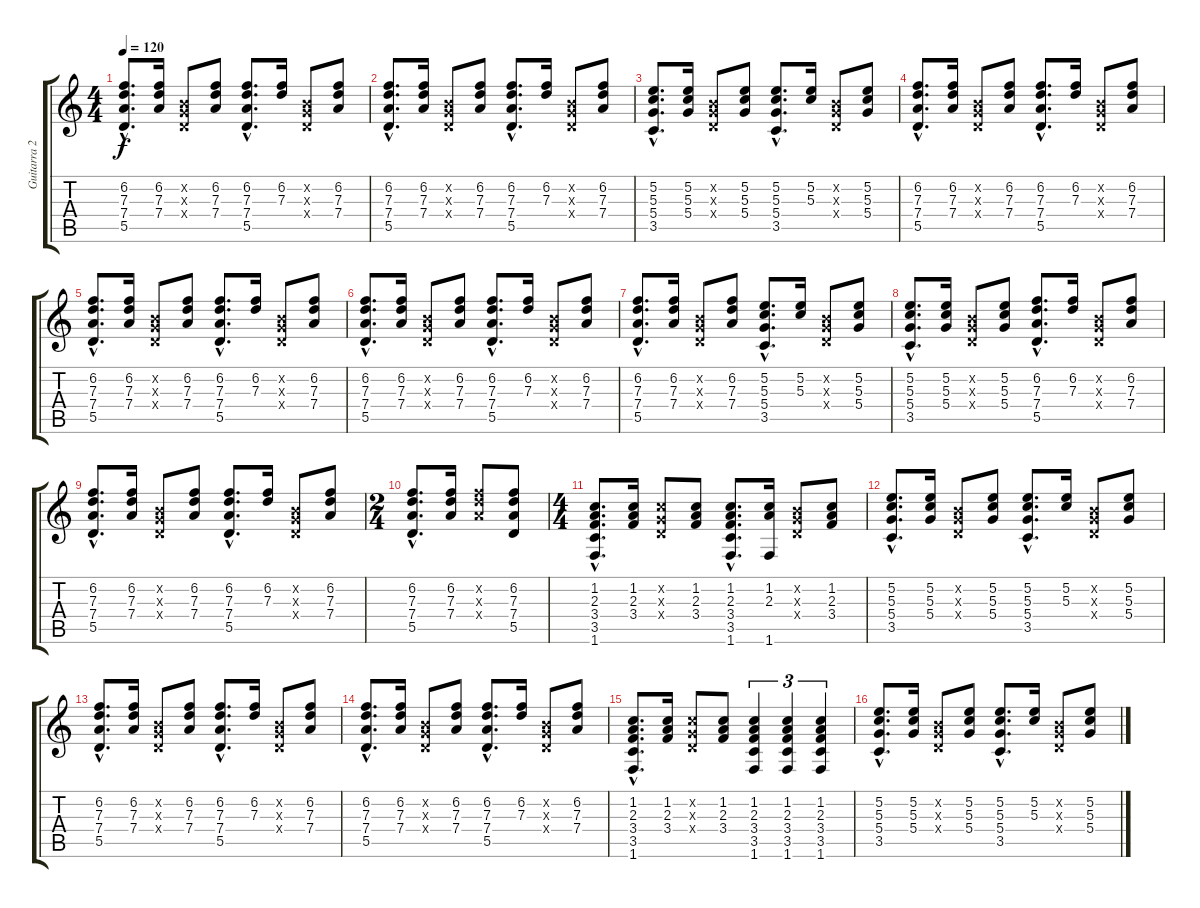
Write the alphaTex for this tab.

\track ("Guitarra 2 - Frank" "Guitarra 2") {instrument electricguitarclean}
\staff {score tabs}
\tuning (E4 B3 G3 D3 A2 E2) {hide}
\ts (4 4)
\tempo 120
\clef g2
\ks c
(6.2{hac} 7.3{hac} 7.4{hac} 5.5{hac}).8{d dy f} (6.2 7.3 7.4).16 (0.2{x} 0.3{x} 0.4{x}).8 (6.2 7.3 7.4).8 (6.2{hac} 7.3{hac} 7.4{hac} 5.5{hac}).8{d} (6.2 7.3).16 (0.2{x} 0.3{x} 0.4{x}).8 (6.2 7.3 7.4).8 |
(6.2{hac} 7.3{hac} 7.4{hac} 5.5{hac}).8{d} (6.2 7.3 7.4).16 (0.2{x} 0.3{x} 0.4{x}).8 (6.2 7.3 7.4).8 (6.2{hac} 7.3{hac} 7.4{hac} 5.5{hac}).8{d} (6.2 7.3).16 (0.2{x} 0.3{x} 0.4{x}).8 (6.2 7.3 7.4).8 |
(5.2{hac} 5.3{hac} 5.4{hac} 3.5{hac}).8{d} (5.2 5.3 5.4).16 (0.2{x} 0.3{x} 0.4{x}).8 (5.2 5.3 5.4).8 (5.2{hac} 5.3{hac} 5.4{hac} 3.5{hac}).8{d} (5.2 5.3).16 (0.2{x} 0.3{x} 0.4{x}).8 (5.2 5.3 5.4).8 |
(6.2{hac} 7.3{hac} 7.4{hac} 5.5{hac}).8{d} (6.2 7.3 7.4).16 (0.2{x} 0.3{x} 0.4{x}).8 (6.2 7.3 7.4).8 (6.2{hac} 7.3{hac} 7.4{hac} 5.5{hac}).8{d} (6.2 7.3).16 (0.2{x} 0.3{x} 0.4{x}).8 (6.2 7.3 7.4).8 |
(6.2{hac} 7.3{hac} 7.4{hac} 5.5{hac}).8{d} (6.2 7.3 7.4).16 (0.2{x} 0.3{x} 0.4{x}).8 (6.2 7.3 7.4).8 (6.2{hac} 7.3{hac} 7.4{hac} 5.5{hac}).8{d} (6.2 7.3).16 (0.2{x} 0.3{x} 0.4{x}).8 (6.2 7.3 7.4).8 |
(6.2{hac} 7.3{hac} 7.4{hac} 5.5{hac}).8{d} (6.2 7.3 7.4).16 (0.2{x} 0.3{x} 0.4{x}).8 (6.2 7.3 7.4).8 (6.2{hac} 7.3{hac} 7.4{hac} 5.5{hac}).8{d} (6.2 7.3).16 (0.2{x} 0.3{x} 0.4{x}).8 (6.2 7.3 7.4).8 |
(6.2{hac} 7.3{hac} 7.4{hac} 5.5{hac}).8{d} (6.2 7.3 7.4).16 (0.2{x} 0.3{x} 0.4{x}).8 (6.2 7.3 7.4).8 (5.2{hac} 5.3{hac} 5.4{hac} 3.5{hac}).8{d} (5.2 5.3).16 (0.2{x} 0.3{x} 0.4{x}).8 (5.2 5.3 5.4).8 |
(5.2{hac} 5.3{hac} 5.4{hac} 3.5{hac}).8{d} (5.2 5.3 5.4).16 (0.2{x} 0.3{x} 0.4{x}).8 (5.2 5.3 5.4).8 (6.2{hac} 7.3{hac} 7.4{hac} 5.5{hac}).8{d} (6.2 7.3).16 (0.2{x} 0.3{x} 0.4{x}).8 (6.2 7.3 7.4).8 |
(6.2{hac} 7.3{hac} 7.4{hac} 5.5{hac}).8{d} (6.2 7.3 7.4).16 (0.2{x} 0.3{x} 0.4{x}).8 (6.2 7.3 7.4).8 (6.2{hac} 7.3{hac} 7.4{hac} 5.5{hac}).8{d} (6.2 7.3).16 (0.2{x} 0.3{x} 0.4{x}).8 (6.2 7.3 7.4).8 |
\ts (2 4)
(6.2{hac} 7.3{hac} 7.4{hac} 5.5{hac}).8{d} (6.2 7.3 7.4).16 (6.2{x} 7.3{x} 7.4{x}).8 (6.2 7.3 7.4 5.5).8 |
\ts (4 4)
(1.2{hac} 2.3{hac} 3.4{hac} 3.5{hac} 1.6{hac}).8{d} (1.2 2.3 3.4).16 (1.2{x} 0.3{x} 0.4{x}).8 (1.2 2.3 3.4).8 (1.2{hac} 2.3{hac} 3.4{hac} 3.5{hac} 1.6{hac}).8{d} (1.2 2.3 1.6).16 (0.2{x} 0.3{x} 0.4{x}).8 (1.2 2.3 3.4).8 |
(5.2{hac} 5.3{hac} 5.4{hac} 3.5{hac}).8{d} (5.2 5.3 5.4).16 (0.2{x} 0.3{x} 0.4{x}).8 (5.2 5.3 5.4).8 (5.2{hac} 5.3{hac} 5.4{hac} 3.5{hac}).8{d} (5.2 5.3).16 (0.2{x} 0.3{x} 0.4{x}).8 (5.2 5.3 5.4).8 |
(6.2{hac} 7.3{hac} 7.4{hac} 5.5{hac}).8{d} (6.2 7.3 7.4).16 (0.2{x} 0.3{x} 0.4{x}).8 (6.2 7.3 7.4).8 (6.2{hac} 7.3{hac} 7.4{hac} 5.5{hac}).8{d} (6.2 7.3).16 (0.2{x} 0.3{x} 0.4{x}).8 (6.2 7.3 7.4).8 |
(6.2{hac} 7.3{hac} 7.4{hac} 5.5{hac}).8{d} (6.2 7.3 7.4).16 (0.2{x} 0.3{x} 0.4{x}).8 (6.2 7.3 7.4).8 (6.2{hac} 7.3{hac} 7.4{hac} 5.5{hac}).8{d} (6.2 7.3).16 (0.2{x} 0.3{x} 0.4{x}).8 (6.2 7.3 7.4).8 |
(1.2{hac} 2.3{hac} 3.4{hac} 3.5{hac} 1.6{hac}).8{d} (1.2 2.3 3.4).16 (1.2{x} 0.3{x} 0.4{x}).8 (1.2 2.3 3.4).8 (1.2 2.3 3.4 3.5 1.6).4{tu (3 2)} (1.2 2.3 3.4 3.5 1.6).4{tu (3 2)} (1.2 2.3 3.4 3.5 1.6).4{tu (3 2)} |
(5.2{hac} 5.3{hac} 5.4{hac} 3.5{hac}).8{d} (5.2 5.3 5.4).16 (0.2{x} 0.3{x} 0.4{x}).8 (5.2 5.3 5.4).8 (5.2{hac} 5.3{hac} 5.4{hac} 3.5{hac}).8{d} (5.2 5.3).16 (0.2{x} 0.3{x} 0.4{x}).8 (5.2 5.3 5.4).8
